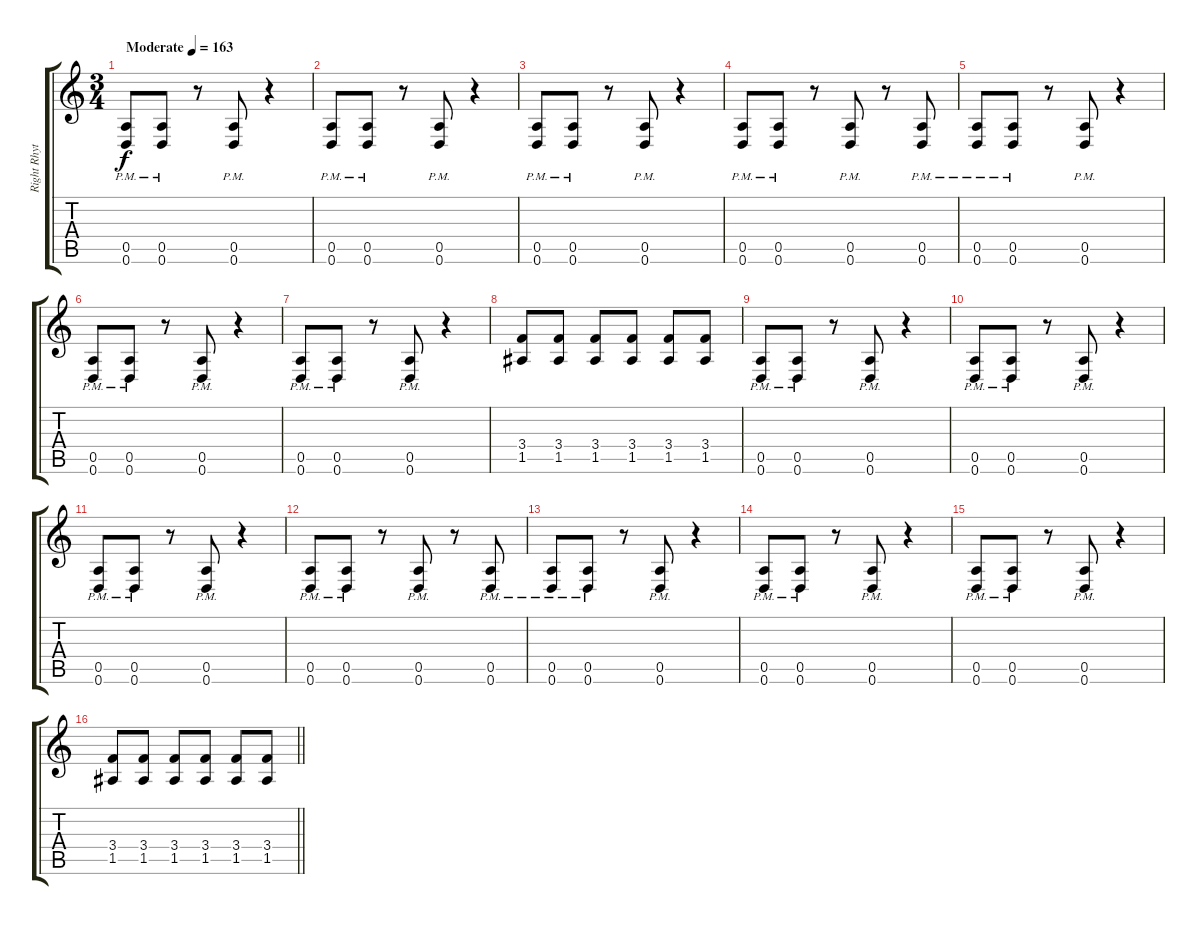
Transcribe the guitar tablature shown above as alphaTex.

\track ("Right Rhythm" "Right Rhyt") {instrument distortionguitar}
\staff {score tabs}
\tuning (E4 B3 G3 D3 A2 D2) {hide}
\ts (3 4)
\section ("" "")
\tempo (163 "Moderate")
\clef g2
\ks c
(0.5{pm} 0.6{pm}).8{dy f instrument distortionguitar} (0.5{pm} 0.6{pm}).8 r.8 (0.5{pm} 0.6{pm}).8 r.4 |
(0.5{pm} 0.6{pm}).8 (0.5{pm} 0.6{pm}).8 r.8 (0.5{pm} 0.6{pm}).8 r.4 |
(0.5{pm} 0.6{pm}).8 (0.5{pm} 0.6{pm}).8 r.8 (0.5{pm} 0.6{pm}).8 r.4 |
(0.5{pm} 0.6{pm}).8 (0.5{pm} 0.6{pm}).8 r.8 (0.5{pm} 0.6{pm}).8 r.8 (0.5{pm} 0.6{pm}).8 |
(0.5{pm} 0.6{pm}).8 (0.5{pm} 0.6{pm}).8 r.8 (0.5{pm} 0.6{pm}).8 r.4 |
(0.5{pm} 0.6{pm}).8 (0.5{pm} 0.6{pm}).8 r.8 (0.5{pm} 0.6{pm}).8 r.4 |
(0.5{pm} 0.6{pm}).8 (0.5{pm} 0.6{pm}).8 r.8 (0.5{pm} 0.6{pm}).8 r.4 |
(3.4 1.5).8 (3.4 1.5).8 (3.4 1.5).8 (3.4 1.5).8 (3.4 1.5).8 (3.4 1.5).8 |
(0.5{pm} 0.6{pm}).8 (0.5{pm} 0.6{pm}).8 r.8 (0.5{pm} 0.6{pm}).8 r.4 |
(0.5{pm} 0.6{pm}).8 (0.5{pm} 0.6{pm}).8 r.8 (0.5{pm} 0.6{pm}).8 r.4 |
(0.5{pm} 0.6{pm}).8 (0.5{pm} 0.6{pm}).8 r.8 (0.5{pm} 0.6{pm}).8 r.4 |
(0.5{pm} 0.6{pm}).8 (0.5{pm} 0.6{pm}).8 r.8 (0.5{pm} 0.6{pm}).8 r.8 (0.5{pm} 0.6{pm}).8 |
(0.5{pm} 0.6{pm}).8 (0.5{pm} 0.6{pm}).8 r.8 (0.5{pm} 0.6{pm}).8 r.4 |
(0.5{pm} 0.6{pm}).8 (0.5{pm} 0.6{pm}).8 r.8 (0.5{pm} 0.6{pm}).8 r.4 |
(0.5{pm} 0.6{pm}).8 (0.5{pm} 0.6{pm}).8 r.8 (0.5{pm} 0.6{pm}).8 r.4 |
\barLineRight lightlight
(3.4 1.5).8 (3.4 1.5).8 (3.4 1.5).8 (3.4 1.5).8 (3.4 1.5).8 (3.4 1.5).8
